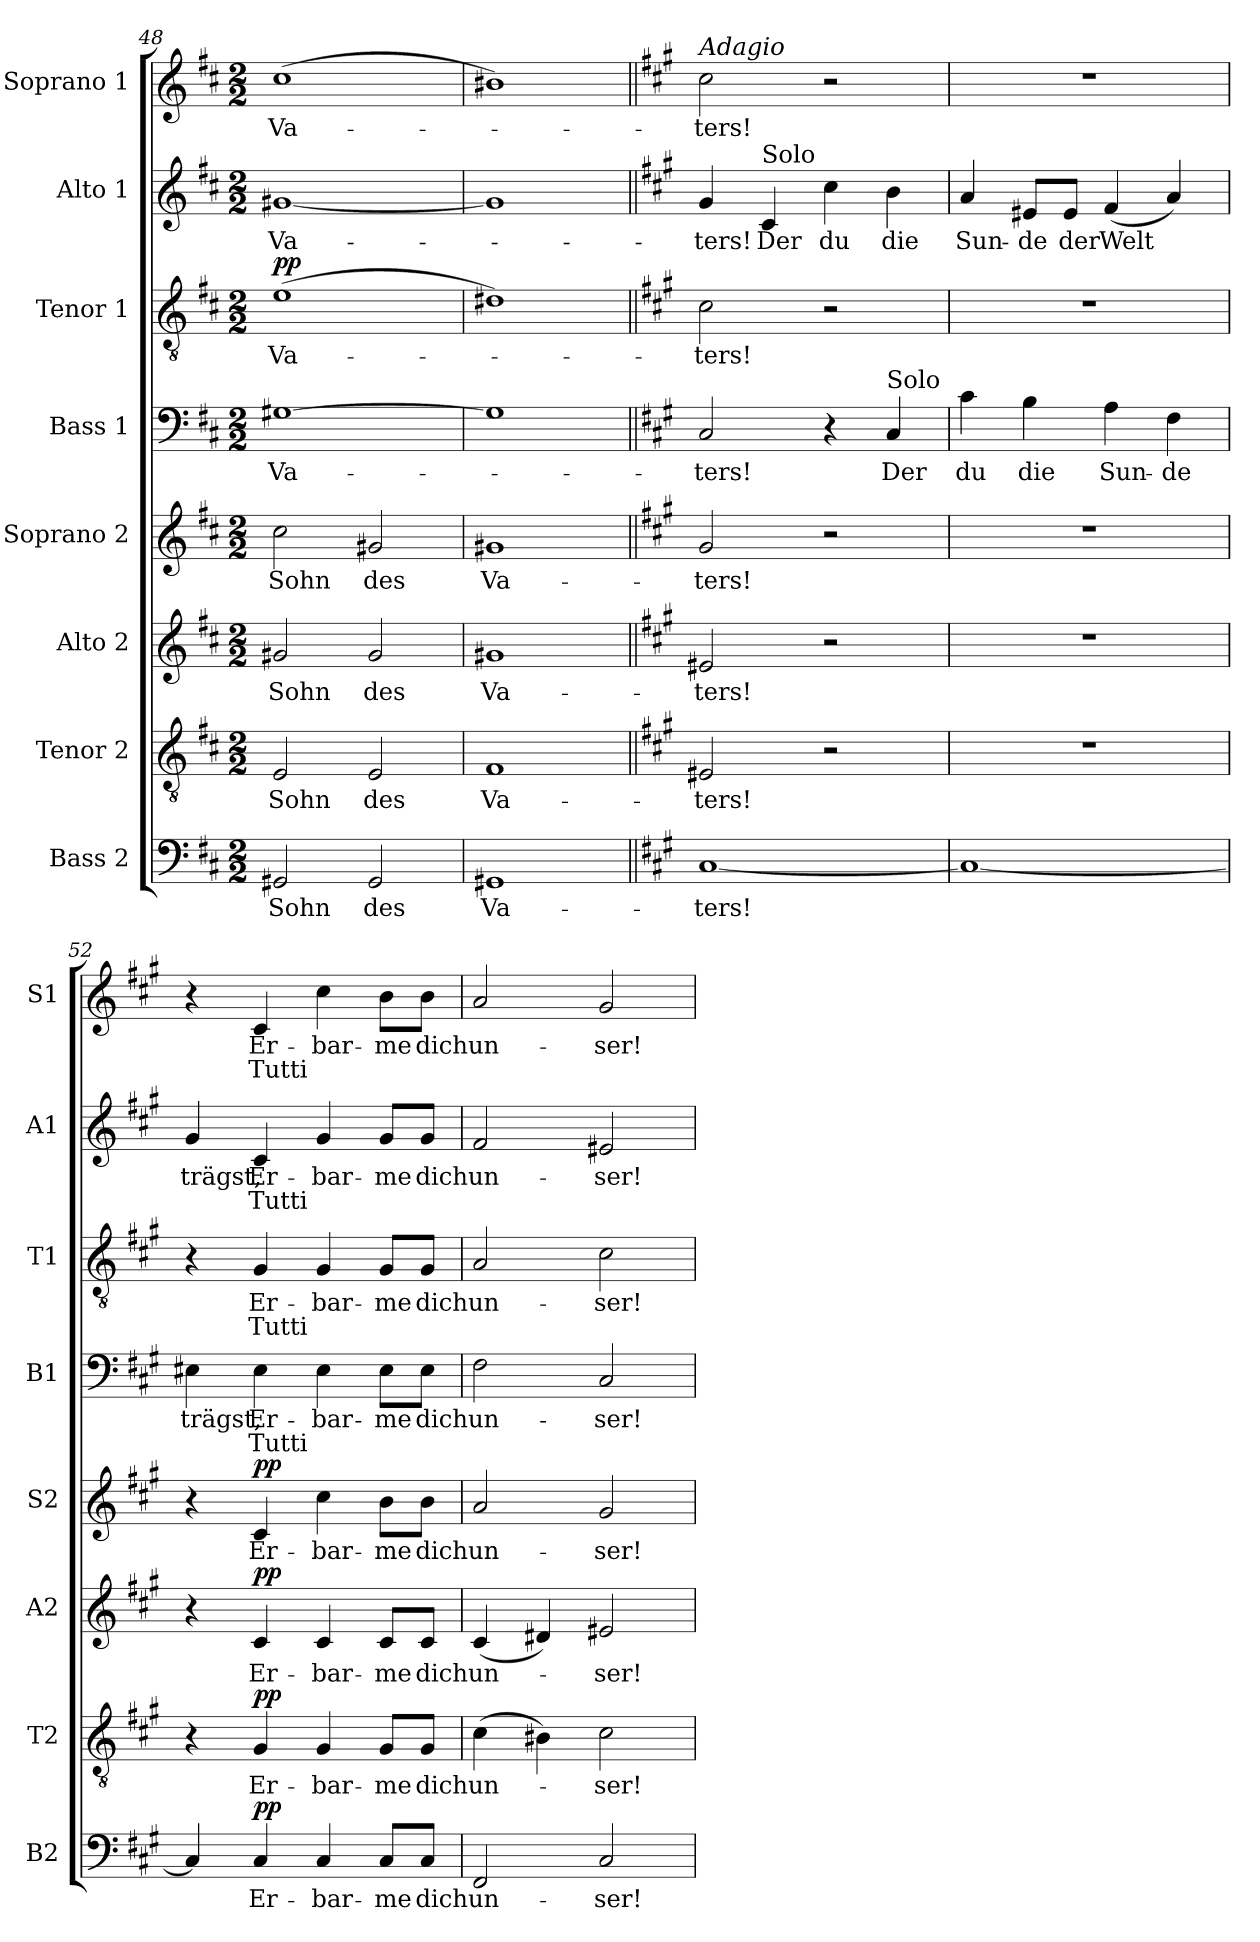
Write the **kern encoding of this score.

**kern	**text	**dynam	**kern	**text	**dynam	**kern	**text	**dynam	**kern	**text	**dynam	**kern	**text	**text	**kern	**text	**text	**dynam	**kern	**text	**text	**kern	**text	**text
*part8	*part8	*part8	*part7	*part7	*part7	*part6	*part6	*part6	*part5	*part5	*part5	*part4	*part4	*part4	*part3	*part3	*part3	*part3	*part2	*part2	*part2	*part1	*part1	*part1
*staff8	*staff8	*staff8	*staff7	*staff7	*staff7	*staff6	*staff6	*staff6	*staff5	*staff5	*staff5	*staff4	*staff4	*staff4	*staff3	*staff3	*staff3	*staff3	*staff2	*staff2	*staff2	*staff1	*staff1	*staff1
*I"Bass 2	*	*	*I"Tenor 2	*	*	*I"Alto 2	*	*	*I"Soprano 2	*	*	*I"Bass 1	*	*	*I"Tenor 1	*	*	*	*I"Alto 1	*	*	*I"Soprano 1	*	*
*I'B2	*	*	*I'T2	*	*	*I'A2	*	*	*I'S2	*	*	*I'B1	*	*	*I'T1	*	*	*	*I'A1	*	*	*I'S1	*	*
*clefF4	*	*	*clefGv2	*	*	*clefG2	*	*	*clefG2	*	*	*clefF4	*	*	*clefGv2	*	*	*	*clefG2	*	*	*clefG2	*	*
*k[f#c#]	*	*	*k[f#c#]	*	*	*k[f#c#]	*	*	*k[f#c#]	*	*	*k[f#c#]	*	*	*k[f#c#]	*	*	*	*k[f#c#]	*	*	*k[f#c#]	*	*
*M2/2	*	*	*M2/2	*	*	*M2/2	*	*	*M2/2	*	*	*M2/2	*	*	*M2/2	*	*	*	*M2/2	*	*	*M2/2	*	*
=48	=48	=48	=48	=48	=48	=48	=48	=48	=48	=48	=48	=48	=48	=48	=48	=48	=48	=48	=48	=48	=48	=48	=48	=48
!	!LO:LY:b	!	!	!LO:LY:b	!	!	!LO:LY:b	!	!	!LO:LY:b	!	!	!LO:LY:b	!	!	!LO:LY:b	!	!LO:DY:a	!	!LO:LY:b	!	!	!LO:LY:b	!
2GG#X/	-Sohn	.	2E/	-Sohn	.	2g#X/	-Sohn	.	2cc#\	-Sohn	.	[1G#X	Va-	.	(>1e	Va-	.	pp	[1g#X	Va-	.	(>1cc#	Va-	.
!	!LO:LY:b	!	!	!LO:LY:b	!	!	!LO:LY:b	!	!	!LO:LY:b	!	!	!	!	!	!	!	!	!	!	!	!	!	!
2GG#/	des	.	2E/	des	.	2g#/	des	.	2g#X/	des	.	.	.	.	.	.	.	.	.	.	.	.	.	.
=49	=49	=49	=49	=49	=49	=49	=49	=49	=49	=49	=49	=49	=49	=49	=49	=49	=49	=49	=49	=49	=49	=49	=49	=49
!	!LO:LY:b	!	!	!LO:LY:b	!	!	!LO:LY:b	!	!	!LO:LY:b	!	!	!	!	!	!	!	!	!	!	!	!	!	!
1GG#X	Va-	.	1F#	Va-	.	1g#X	Va-	.	1g#X	Va-	.	1G#]	.	.	1d#X)	.	.	.	1g#]	.	.	1b#X)	.	.
=50||	=50||	=50||	=50||	=50||	=50||	=50||	=50||	=50||	=50||	=50||	=50||	=50||	=50||	=50||	=50||	=50||	=50||	=50||	=50||	=50||	=50||	=50||	=50||	=50||
*k[f#c#g#]	*	*	*k[f#c#g#]	*	*	*k[f#c#g#]	*	*	*k[f#c#g#]	*	*	*k[f#c#g#]	*	*	*k[f#c#g#]	*	*	*	*k[f#c#g#]	*	*	*k[f#c#g#]	*	*
!	!	!	!	!	!	!	!	!	!	!	!	!	!	!	!	!	!	!	!	!	!	!LO:TX:a:i:t=Adagio	!	!
!	!LO:LY:b	!	!	!LO:LY:b	!	!	!LO:LY:b	!	!	!LO:LY:b	!	!	!LO:LY:b	!	!	!LO:LY:b	!	!	!	!LO:LY:b	!	!	!LO:LY:b	!
[1C#	-ters!	.	2E#X/	-ters!	.	2e#X/	-ters!	.	2g#/	-ters!	.	2C#/	-ters!	.	2c#\	-ters!	.	.	4g#/	-ters!	.	2cc#\	-ters!	.
!	!	!	!	!	!	!	!	!	!	!	!	!	!	!	!	!	!	!	!LO:TX:a:t=Solo	!	!	!	!	!
!	!	!	!	!	!	!	!	!	!	!	!	!	!	!	!	!	!	!	!	!LO:LY:b	!	!	!	!
.	.	.	.	.	.	.	.	.	.	.	.	.	.	.	.	.	.	.	4c#/	Der	.	.	.	.
!	!	!	!	!	!	!	!	!	!	!	!	!	!	!	!	!	!	!	!	!LO:LY:b	!	!	!	!
.	.	.	2r	.	.	2r	.	.	2r	.	.	4r	.	.	2r	.	.	.	4cc#\	du	.	2r	.	.
!	!	!	!	!	!	!	!	!	!	!	!	!LO:TX:a:t=Solo	!	!	!	!	!	!	!	!	!	!	!	!
!	!	!	!	!	!	!	!	!	!	!	!	!	!LO:LY:b	!	!	!	!	!	!	!LO:LY:b	!	!	!	!
.	.	.	.	.	.	.	.	.	.	.	.	4C#/	Der	.	.	.	.	.	4b\	die	.	.	.	.
!!LO:PB:g=z
=51	=51	=51	=51	=51	=51	=51	=51	=51	=51	=51	=51	=51	=51	=51	=51	=51	=51	=51	=51	=51	=51	=51	=51	=51
!	!	!	!	!	!	!	!	!	!	!	!	!	!LO:LY:b	!	!	!	!	!	!	!LO:LY:b	!	!	!	!
1C#_	.	.	1r	.	.	1r	.	.	1r	.	.	4c#\	du	.	1r	.	.	.	4a/	Sun-	.	1r	.	.
!	!	!	!	!	!	!	!	!	!	!	!	!	!LO:LY:b	!	!	!	!	!	!	!LO:LY:b	!	!	!	!
.	.	.	.	.	.	.	.	.	.	.	.	4B\	die	.	.	.	.	.	8e#X/L	-de	.	.	.	.
!	!	!	!	!	!	!	!	!	!	!	!	!	!	!	!	!	!	!	!	!LO:LY:b	!	!	!	!
.	.	.	.	.	.	.	.	.	.	.	.	.	.	.	.	.	.	.	8e#/J	der	.	.	.	.
!	!	!	!	!	!	!	!	!	!	!	!	!	!LO:LY:b	!	!	!	!	!	!	!LO:LY:b	!	!	!	!
.	.	.	.	.	.	.	.	.	.	.	.	4A\	Sun-	.	.	.	.	.	(<4f#/	Welt	.	.	.	.
!	!	!	!	!	!	!	!	!	!	!	!	!	!LO:LY:b	!	!	!	!	!	!	!	!	!	!	!
.	.	.	.	.	.	.	.	.	.	.	.	4F#\	-de	.	.	.	.	.	4a/)	.	.	.	.	.
=52	=52	=52	=52	=52	=52	=52	=52	=52	=52	=52	=52	=52	=52	=52	=52	=52	=52	=52	=52	=52	=52	=52	=52	=52
!	!	!	!	!	!	!	!	!	!	!	!	!	!LO:LY:b	!	!	!	!	!	!	!LO:LY:b	!	!	!	!
4C#/]	.	.	4r	.	.	4r	.	.	4r	.	.	4E#X\	trägst,	.	4r	.	.	.	4g#/	trägst,	.	4r	.	.
!	!LO:LY:b	!LO:DY:a	!	!LO:LY:b	!LO:DY:a	!	!LO:LY:b	!LO:DY:a	!	!LO:LY:b	!LO:DY:a	!	!LO:LY:b	!LO:LY:b	!	!LO:LY:b	!LO:LY:b	!	!	!LO:LY:b	!LO:LY:b	!	!LO:LY:b	!LO:LY:b
4C#/	Er-	pp	4G#/	Er-	pp	4c#/	Er-	pp	4c#/	Er-	pp	4E#\	Er-	Tutti	4G#/	Er-	Tutti	.	4c#/	Er-	Tutti	4c#/	Er-	Tutti
!	!LO:LY:b	!	!	!LO:LY:b	!	!	!LO:LY:b	!	!	!LO:LY:b	!	!	!LO:LY:b	!	!	!LO:LY:b	!	!	!	!LO:LY:b	!	!	!LO:LY:b	!
4C#/	-bar-	.	4G#/	-bar-	.	4c#/	-bar-	.	4cc#\	-bar-	.	4E#\	-bar-	.	4G#/	-bar-	.	.	4g#/	-bar-	.	4cc#\	-bar-	.
!	!LO:LY:b	!	!	!LO:LY:b	!	!	!LO:LY:b	!	!	!LO:LY:b	!	!	!LO:LY:b	!	!	!LO:LY:b	!	!	!	!LO:LY:b	!	!	!LO:LY:b	!
8C#/L	-me	.	8G#/L	-me	.	8c#/L	-me	.	8b\L	-me	.	8E#\L	-me	.	8G#/L	-me	.	.	8g#/L	-me	.	8b\L	-me	.
!	!LO:LY:b	!	!	!LO:LY:b	!	!	!LO:LY:b	!	!	!LO:LY:b	!	!	!LO:LY:b	!	!	!LO:LY:b	!	!	!	!LO:LY:b	!	!	!LO:LY:b	!
8C#/J	dich	.	8G#/J	dich	.	8c#/J	dich	.	8b\J	dich	.	8E#\J	dich	.	8G#/J	dich	.	.	8g#/J	dich	.	8b\J	dich	.
=53	=53	=53	=53	=53	=53	=53	=53	=53	=53	=53	=53	=53	=53	=53	=53	=53	=53	=53	=53	=53	=53	=53	=53	=53
!	!LO:LY:b	!	!	!LO:LY:b	!	!	!LO:LY:b	!	!	!LO:LY:b	!	!	!LO:LY:b	!	!	!LO:LY:b	!	!	!	!LO:LY:b	!	!	!LO:LY:b	!
2FF#/	un-	.	(>4c#\	un-	.	(<4c#/	un-	.	2a/	un-	.	2F#\	un-	.	2A/	un-	.	.	2f#/	un-	.	2a/	un-	.
.	.	.	4B#X\)	.	.	4d#X/)	.	.	.	.	.	.	.	.	.	.	.	.	.	.	.	.	.	.
!	!LO:LY:b	!	!	!LO:LY:b	!	!	!LO:LY:b	!	!	!LO:LY:b	!	!	!LO:LY:b	!	!	!LO:LY:b	!	!	!	!LO:LY:b	!	!	!LO:LY:b	!
2C#/	-ser!	.	2c#\	-ser!	.	2e#X/	-ser!	.	2g#/	-ser!	.	2C#/	-ser!	.	2c#\	-ser!	.	.	2e#X/	-ser!	.	2g#/	-ser!	.
=	=	=	=	=	=	=	=	=	=	=	=	=	=	=	=	=	=	=	=	=	=	=	=	=
*-	*-	*-	*-	*-	*-	*-	*-	*-	*-	*-	*-	*-	*-	*-	*-	*-	*-	*-	*-	*-	*-	*-	*-	*-
